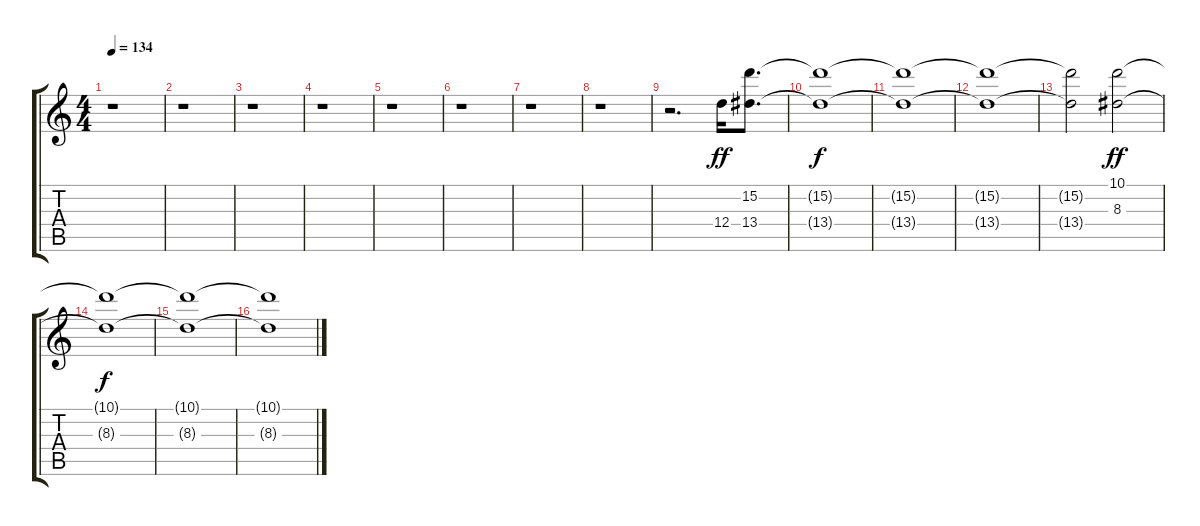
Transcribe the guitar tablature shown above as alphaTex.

\track "" {instrument distortionguitar}
\staff {score tabs}
\tuning (E4 B3 G3 D3 A2 E2) {hide}
\ts (4 4)
\tempo 134
\clef g2
\ks c
r.1{dy ff} |
r.1 |
r.1 |
r.1 |
r.1 |
r.1 |
r.1 |
r.1 |
r.2{d} 12.4.16 (15.2 13.4).8{d} |
(15.2{t} 13.4{t}).1{dy f} |
(15.2{t} 13.4{t}).1 |
(15.2{t} 13.4{t}).1 |
(15.2{t} 13.4{t}).2 (10.1 8.3).2{dy ff} |
(10.1{t} 8.3{t}).1{dy f} |
(10.1{t} 8.3{t}).1 |
(10.1{t} 8.3{t}).1
